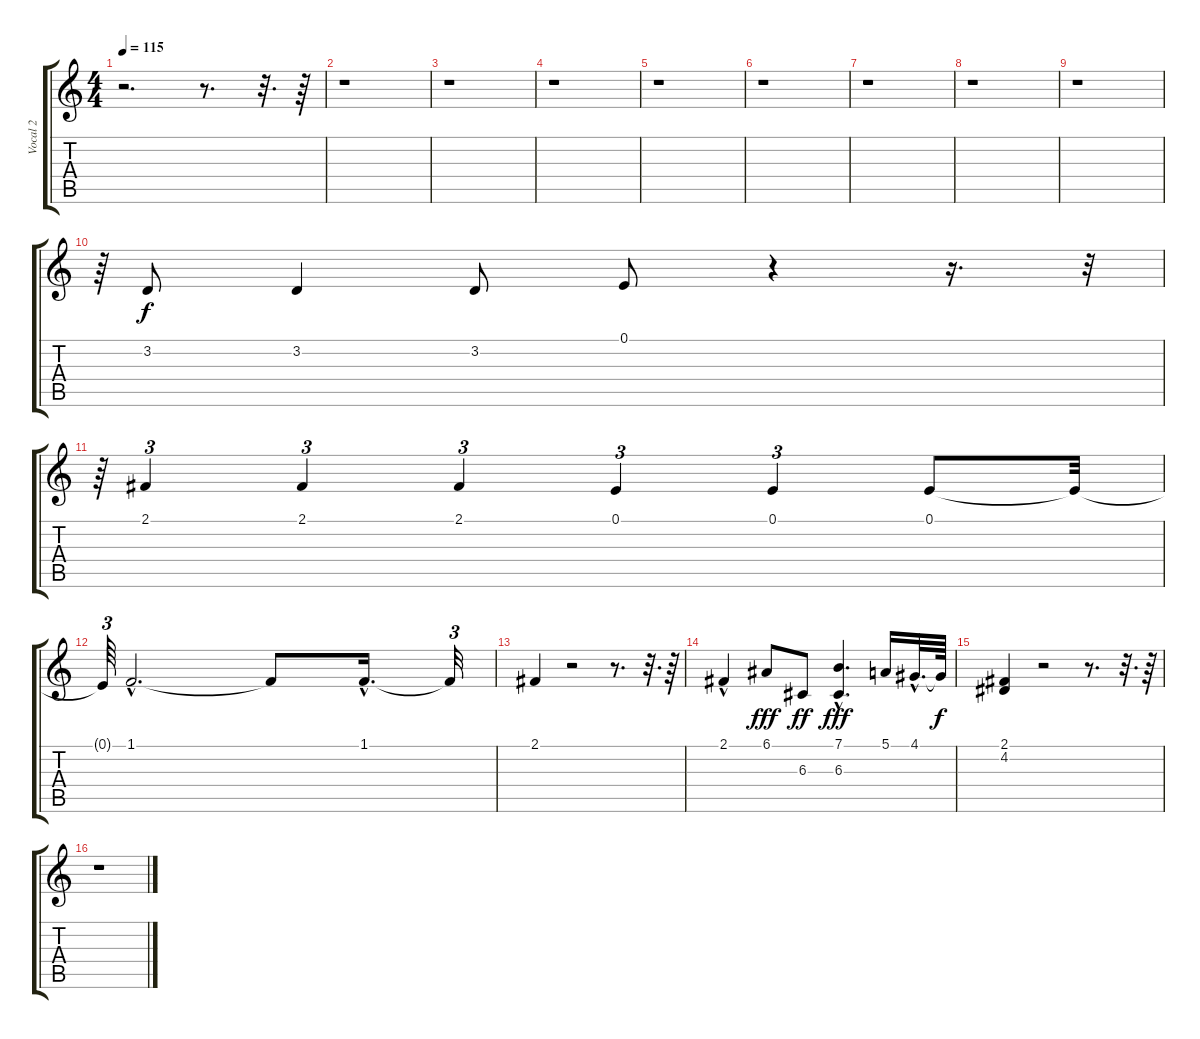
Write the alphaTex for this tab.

\track ("Vocal 2" "Vocal 2") {instrument lead2sawtooth}
\staff {score tabs}
\tuning (E4 B3 G3 D3 A2 E2) {hide}
\ts (4 4)
\tempo 115
\clef g2
\ks c
r.2{d dy f} r.8{d} r.32{d} r.64 |
r.1 |
r.1 |
r.1 |
r.1 |
r.1 |
r.1 |
r.1 |
r.1 |
r.64{tu (3 2)} 3.2.8 3.2.4 3.2.8 0.1.8 r.4 r.16{d} r.32{tu (3 2)} |
r.64{tu (3 2)} 2.1.4{tu (3 2)} 2.1.4{tu (3 2)} 2.1.4{tu (3 2)} 0.1.4{tu (3 2)} 0.1.4{tu (3 2)} 0.1.8 0.1{t}.32 |
0.1{t}.64{tu (3 2)} 1.1{hac}.2{d} 1.1{t}.8 1.1{hac}.16{d} 1.1{t}.32{tu (3 2)} |
2.1.4 r.2 r.8{d} r.32{d} r.64 |
2.1{hac}.4 6.1.8{dy fff} 6.3.8{dy ff} (7.1{hac} 6.3).4{d dy fff} 5.1.16 4.1{hac}.32{d} 4.1{t}.64{dy f} |
(2.1 4.2).4 r.2 r.8{d} r.32{d} r.64 |
r.1
